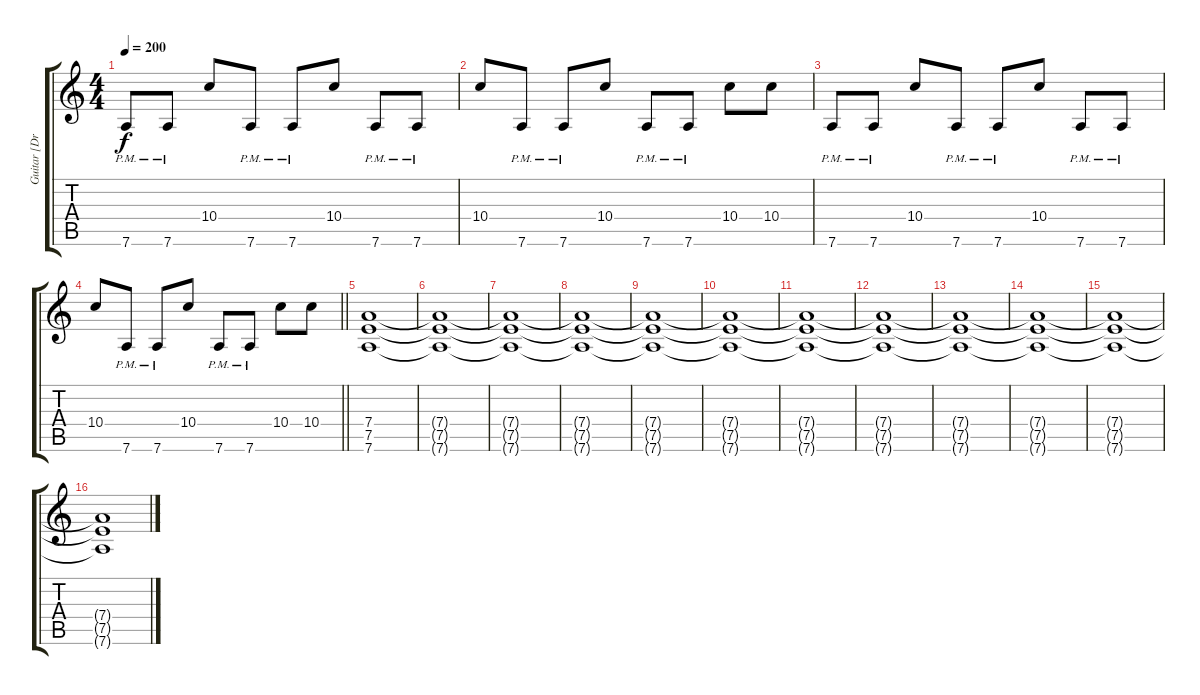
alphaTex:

\track ("Guitar [Drop D]" "Guitar [Dr") {instrument distortionguitar}
\staff {score tabs}
\tuning (E4 B3 G3 D3 A2 D2) {hide}
\ts (4 4)
\tempo 200
\clef g2
\ks c
7.6{pm}.8{dy f} 7.6{pm}.8 10.4.8 7.6{pm}.8 7.6{pm}.8 10.4.8 7.6{pm}.8 7.6{pm}.8 |
10.4.8 7.6{pm}.8 7.6{pm}.8 10.4.8 7.6{pm}.8 7.6{pm}.8 10.4.8 10.4.8 |
7.6{pm}.8 7.6{pm}.8 10.4.8 7.6{pm}.8 7.6{pm}.8 10.4.8 7.6{pm}.8 7.6{pm}.8 |
\barLineRight lightlight
10.4.8 7.6{pm}.8 7.6{pm}.8 10.4.8 7.6{pm}.8 7.6{pm}.8 10.4.8 10.4.8 |
\section ("" "")
(7.4 7.5 7.6).1{volume 12} |
(7.4{t} 7.5{t} 7.6{t}).1 |
(7.4{t} 7.5{t} 7.6{t}).1 |
(7.4{t} 7.5{t} 7.6{t}).1 |
(7.4{t} 7.5{t} 7.6{t}).1{volume 8} |
(7.4{t} 7.5{t} 7.6{t}).1 |
(7.4{t} 7.5{t} 7.6{t}).1 |
(7.4{t} 7.5{t} 7.6{t}).1 |
(7.4{t} 7.5{t} 7.6{t}).1{volume 4} |
(7.4{t} 7.5{t} 7.6{t}).1 |
(7.4{t} 7.5{t} 7.6{t}).1 |
(7.4{t} 7.5{t} 7.6{t}).1
